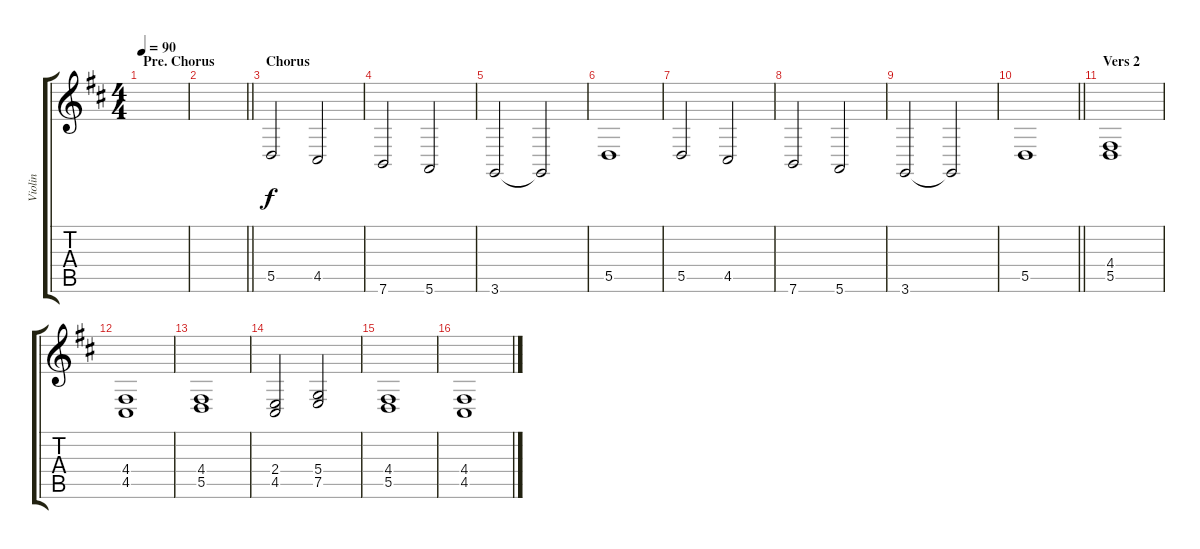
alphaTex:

\track ("Violin" "Violin") {instrument violin}
\staff {score tabs}
\tuning (E4 B3 G3 D3 A2 E2) {hide}
\ts (4 4)
\section ("" "Pre. Chorus")
\tempo 90
\clef g2
\ks d
|
\barLineRight lightlight
|
\section ("" "Chorus")
5.5.2 4.5.2 |
7.6.2 5.6.2 |
3.6.2 3.6{t}.2 |
5.5.1 |
5.5.2 4.5.2 |
7.6.2 5.6.2 |
3.6.2 3.6{t}.2 |
\barLineRight lightlight
5.5.1 |
\section ("" "Vers 2")
(4.4 5.5).1 |
(4.4 4.5).1 |
(4.4 5.5).1 |
(2.4 4.5).2 (5.4 7.5).2 |
(4.4 5.5).1 |
(4.4 4.5).1
